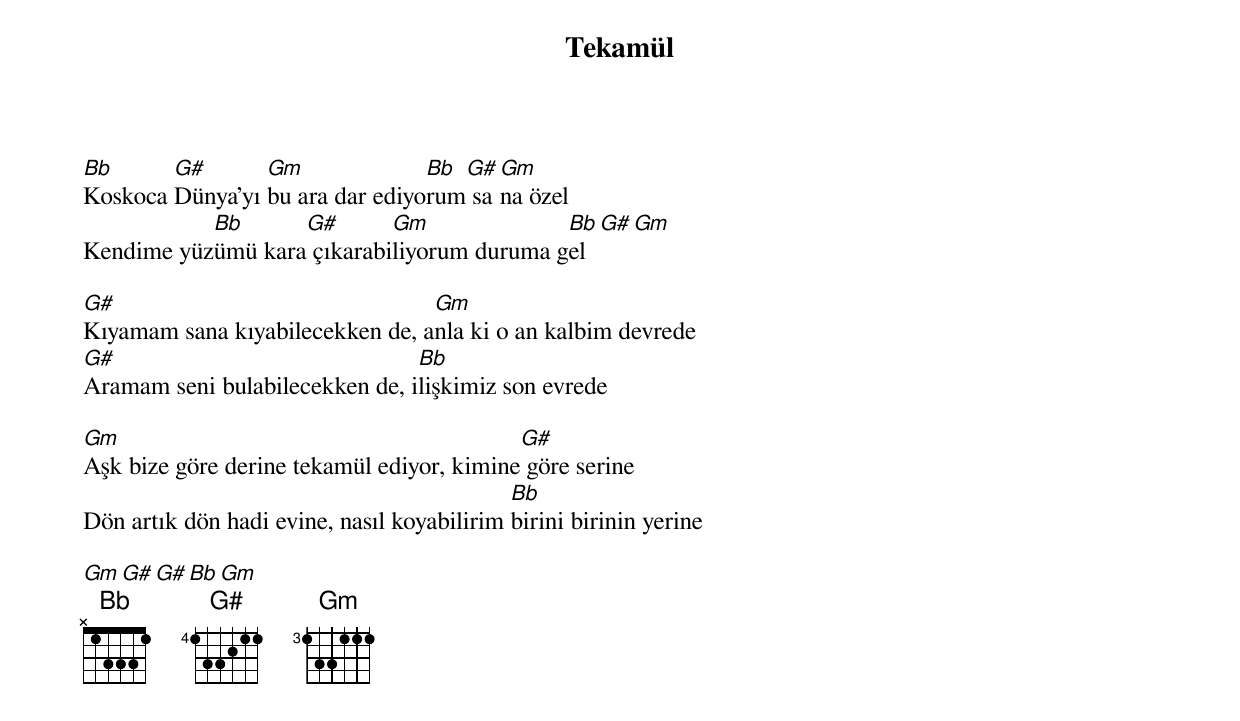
{title: Tekamül}
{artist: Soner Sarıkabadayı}

Bb      G#       Gm              Bb G# Gm
Koskoca Dünya’yı bu ara dar ediyorum sana özel
           Bb      G#       Gm              Bb G# Gm
Kendime yüzümü kara çıkarabiliyorum duruma gel

G#                               Gm
Kıyamam sana kıyabilecekken de, anla ki o an kalbim devrede
G#                              Bb
Aramam seni bulabilecekken de, ilişkimiz son evrede

Gm                                         G#
Aşk bize göre derine tekamül ediyor, kimine göre serine
                                            Bb
Dön artık dön hadi evine, nasıl koyabilirim birini birinin yerine

Gm G#  G# Bb Gm
